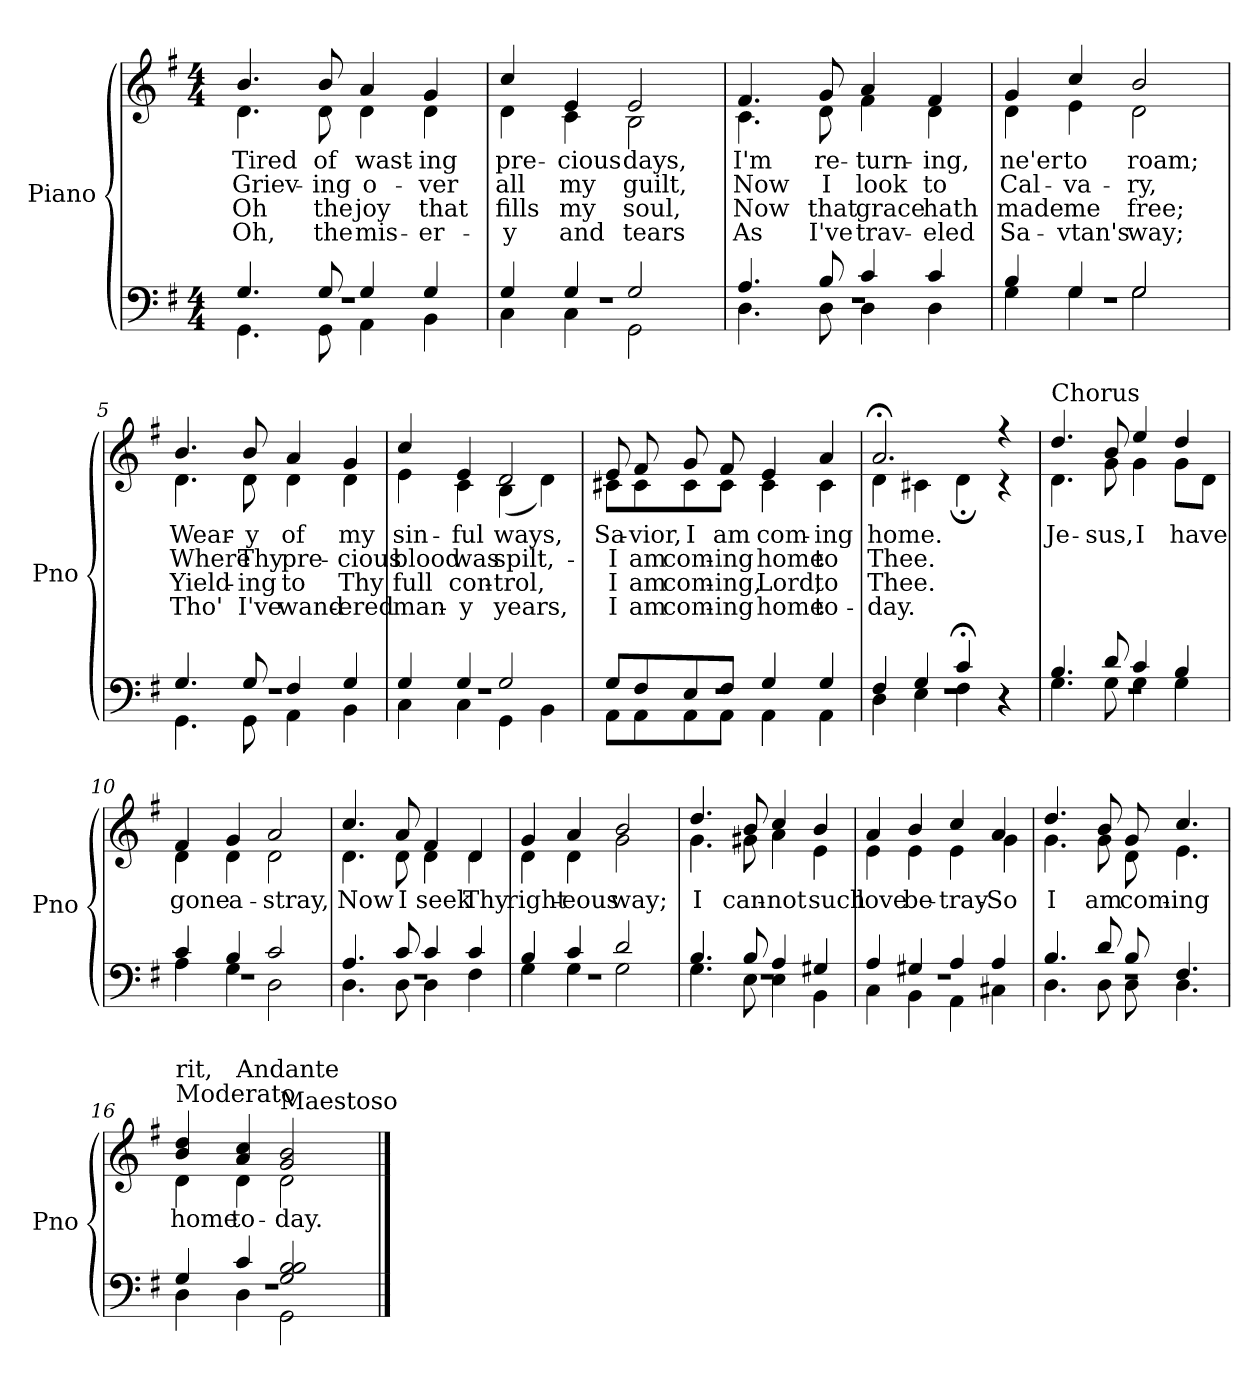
**kern	**kern	**text	**text	**text	**text
*part1	*part1	*part1	*part1	*part1	*part1
*staff2	*staff1	*staff1	*staff1	*staff1	*staff1
*I"Piano	*	*	*	*	*
*I'Pno	*	*	*	*	*
*clefF4	*clefG2	*	*	*	*
*k[f#]	*k[f#]	*	*	*	*
*G:	*G:	*	*	*	*
*M4/4	*M4/4	*	*	*	*
=1	=1	=1	=1	=1	=1
.	8qb/yy	1.	2.	3.	4.
*^	*^	*	*	*	*
*	*^	*	*	*	*	*	*
1r	4.G/	4.GG\	4.b/	4.d\	Tired	Griev-	Oh	Oh,
.	8G/	8GG\	8b/	8d\	of	ing	the	the
.	4G/	4AA\	4a/	4d\	wast-	o-	joy	mis-
.	4G/	4BB\	4g/	4d\	ing	-ver	that	er-
=2	=2	=2	=2	=2	=2	=2	=2	=2
1r	4G/	4C\	4cc/	4d\	pre-	all	fills	y
.	4G/	4C\	4e/	4c\	cious	my	my	and
.	2G/	2GG\	2e/	2B\	days,	guilt,	soul,	tears
!!LO:LB:g=z	!!
=3	=3	=3	=3	=3	=3	=3	=3	=3
1r	4.A/	4.D\	4.f#/	4.c\	I'm	Now	Now	As
.	8B/	8D\	8g/	8d\	re-	I	that	I've
.	4c/	4D\	4a/	4f#\	turn-	look	grace	trav-
.	4c/	4D\	4f#/	4d\	ing,	to	hath	eled
=4	=4	=4	=4	=4	=4	=4	=4	=4
1r	4B/	4G\	4g/	4d\	ne'er	Cal-	made	Sa-
.	4G/	4G\	4cc/	4e\	to	va-	me	vtan's
.	2G/	2G\	2b/	2d\	roam;	ry,	free;	way;
!!LO:LB:g=z	!!
=5	=5	=5	=5	=5	=5	=5	=5	=5
1r	4.G/	4.GG\	4.b/	4.d\	Wear-	Where	Yield-	Tho'
.	8G/	8GG\	8b/	8d\	y	Thy	ing	I've
.	4F#/	4AA\	4a/	4d\	of	pre-	to	wand-
.	4G/	4BB\	4g/	4d\	my	cious	Thy	ered
=6	=6	=6	=6	=6	=6	=6	=6	=6
1r	4G/	4C\	4cc/	4e\	sin-	blood	full	man-
.	4G/	4C\	4e/	4c\	ful	was	con-	y
.	2G/	4GG\	2d/	(4B\	ways,	spilt,-	trol,	years,
.	.	4BB\	.	4d\)	.	.	.	.
!!LO:PB:g=z	!!
=7	=7	=7	=7	=7	=7	=7	=7	=7
1r	8G/L	8AA\L	8e/	8c#X\L	Sa-	I	I	I
.	8F#/	8AA\	8f#/	8c#\	vior,	am	am	am
.	8E/	8AA\	8g/	8c#\	I	com-	com-	com-
.	8F#/J	8AA\J	8f#/	8c#\J	am	ing	ing,	ing
.	4G/	4AA\	4e/	4c#\	com-	home	Lord,	home
.	4G/	4AA\	4a/	4c#\	ing	to	to	to-
=8	=8	=8	=8	=8	=8	=8	=8	=8
1r	4F#/	4D\	2.a;</	4d\	home.	Thee.	Thee.	day.
.	4G/	4E\	.	4c#X\	.	.	.	.
.	4c/	4F#;\	.	4d;\	.	.	.	.
.	4r	4r	4r	4r	.	.	.	.
!!LO:LB:g=z	!!
=9	=9	=9	=9	=9	=9	=9	=9	=9
!	!	!	!LO:TX:a:t=Chorus	!	!	!	!	!
1r	4.B/	4.G\	4.dd/	4.d\	Je-	.	.	.
.	8d/	8G\	8b/	8g\	sus,	.	.	.
.	4c/	4G\	4ee/	4g\	I	.	.	.
.	4B/	4G\	4dd/	8g\L	have	.	.	.
.	.	.	.	8d\J	.	.	.	.
=10	=10	=10	=10	=10	=10	=10	=10	=10
1r	4c/	4A\	4f#/	4d\	gone	.	.	.
.	4B/	4G\	4g/	4d\	a-	.	.	.
.	2c/	2D\	2a/	2d\	stray,	.	.	.
=11	=11	=11	=11	=11	=11	=11	=11	=11
1r	4.A/	4.D\	4.cc/	4.d\	Now	.	.	.
.	8c/	8D\	8a/	8d\	I	.	.	.
.	4c/	4D\	4f#/	4d\	seek	.	.	.
.	4c/	4F#\	4d/	4d\	Thy	.	.	.
!!LO:LB:g=z	!!
=12	=12	=12	=12	=12	=12	=12	=12	=12
1r	4B/	4G\	4g/	4d\	right-	.	.	.
.	4c/	4G\	4a/	4d\	eous	.	.	.
.	2d/	2G\	2b/	2g\	way;	.	.	.
=13	=13	=13	=13	=13	=13	=13	=13	=13
1r	4.B/	4.G\	4.dd/	4.g\	I	.	.	.
.	8B/	8E\	8b/	8g#X\	can-	.	.	.
.	4A/	4E\	4cc/	4a\	not	.	.	.
.	4G#X/	4BB\	4b/	4e\	such	.	.	.
=14	=14	=14	=14	=14	=14	=14	=14	=14
1r	4A/	4C\	4a/	4e\	love	.	.	.
.	4G#X/	4BB\	4b/	4e\	be-	.	.	.
.	4A/	4AA\	4cc/	4e\	tray-	.	.	.
.	4A/	4C#X\	4a/	4g\	So	.	.	.
!!LO:LB:g=z	!!
=15	=15	=15	=15	=15	=15	=15	=15	=15
1r	4.B/	4.D\	4.dd/	4.g\	I	.	.	.
.	8d/	8D\	8b/	8g\	am	.	.	.
.	8B/	8D\	8g/	8d\	com-	.	.	.
.	4.F#/	4.D\	4.cc/	4.e\	ing	.	.	.
=16	=16	=16	=16	=16	=16	=16	=16	=16
!	!	!	!LO:TX:a:t=Moderato	!	!	!	!	!
!	!	!	!LO:TX:a:t=rit,	!	!	!	!	!
1r	4G/	4D\	4b/ 4dd/	4d\	home	.	.	.
!	!	!	!LO:TX:a:t=Andante	!	!	!	!	!
.	4c/	4D\	4a/ 4cc/	4d\	to-	.	.	.
!	!	!	!LO:TX:a:t=Maestoso	!	!	!	!	!
.	2G/ 2B/ 2B/	2GG\	2g/ 2b/	2d\	day.	.	.	.
*v	*v	*v	*	*	*	*	*	*
*	*v	*v	*	*	*	*
==	==	==	==	==	==
*-	*-	*-	*-	*-	*-
